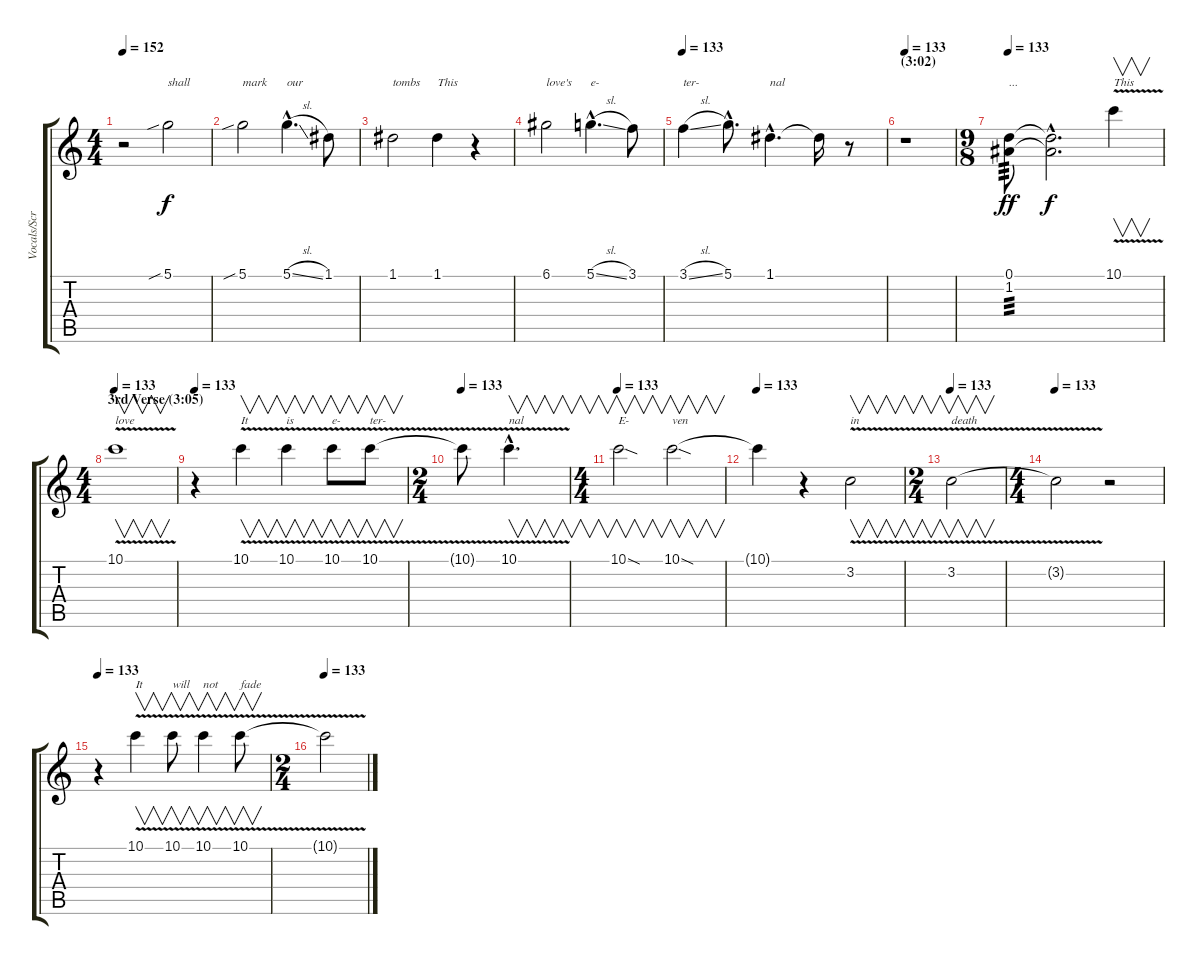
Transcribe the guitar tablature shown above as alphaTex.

\track ("Vocals/Screaming" "Vocals/Scr") {instrument guitarharmonics}
\staff {score tabs}
\tuning (D4 A3 F3 C3 G2 C2) {hide}
\ts (4 4)
\tempo 152
\clef g2
\ks c
r.2{dy f} 5.1{sib}.2{txt "shall" instrument violin} |
5.1{sib}.2{txt "mark" instrument violin} 5.1{sl hac}.4{d txt "our"} 1.1.8 |
1.1.2{txt "tombs" instrument violin} 1.1.4{txt "This"} r.4 |
6.1.2{txt "love's" instrument violin} 5.1{sl hac}.4{d txt "e-"} 3.1.8 |
\tempo 133
3.1{sl}.4{txt "ter-" instrument violin} 5.1{hac}.8{d} 1.1{hac}.4{d txt "nal"} 1.1{t}.16 r.8 |
\section ("" "(3:02)")
\tempo 133
r.1 |
\ts (9 8)
\tempo 133
(0.1 1.2).8{txt "..." tp 3 dy ff volume 0 instrument guitarharmonics} (0.1{hac t} 1.2{hac t}).2{d dy f volume 16} 10.1{v}.4{v txt "This"} |
\ts (4 4)
\section ("" "3rd Verse (3:05)")
\tempo 133
10.1{v}.1{v txt "love"} |
\tempo 133
r.4 10.1{v}.4{v txt "It"} 10.1{v}.4{v txt "is"} 10.1{v}.8{v txt "e-"} 10.1{v}.8{v txt "ter-"} |
\ts (2 4)
\tempo 133
10.1{t}.8 10.1{v hac}.4{v d txt "nal"} |
\ts (4 4)
\tempo 133
10.1{sod}.2{v txt "E-"} 10.1{sod}.2{v txt "ven"} |
\tempo 133
10.1{t}.4 r.4 3.2{v}.2{v txt "in"} |
\ts (2 4)
\tempo 133
3.2{v}.2{v txt "death"} |
\ts (4 4)
\tempo 133
3.2{t}.2 r.2 |
\tempo 133
r.4 10.1{v}.4{v txt "It"} 10.1{v}.8{v txt "will"} 10.1{v}.4{v txt "not"} 10.1{v}.8{v txt "fade"} |
\ts (2 4)
\tempo 133
10.1{t}.2
